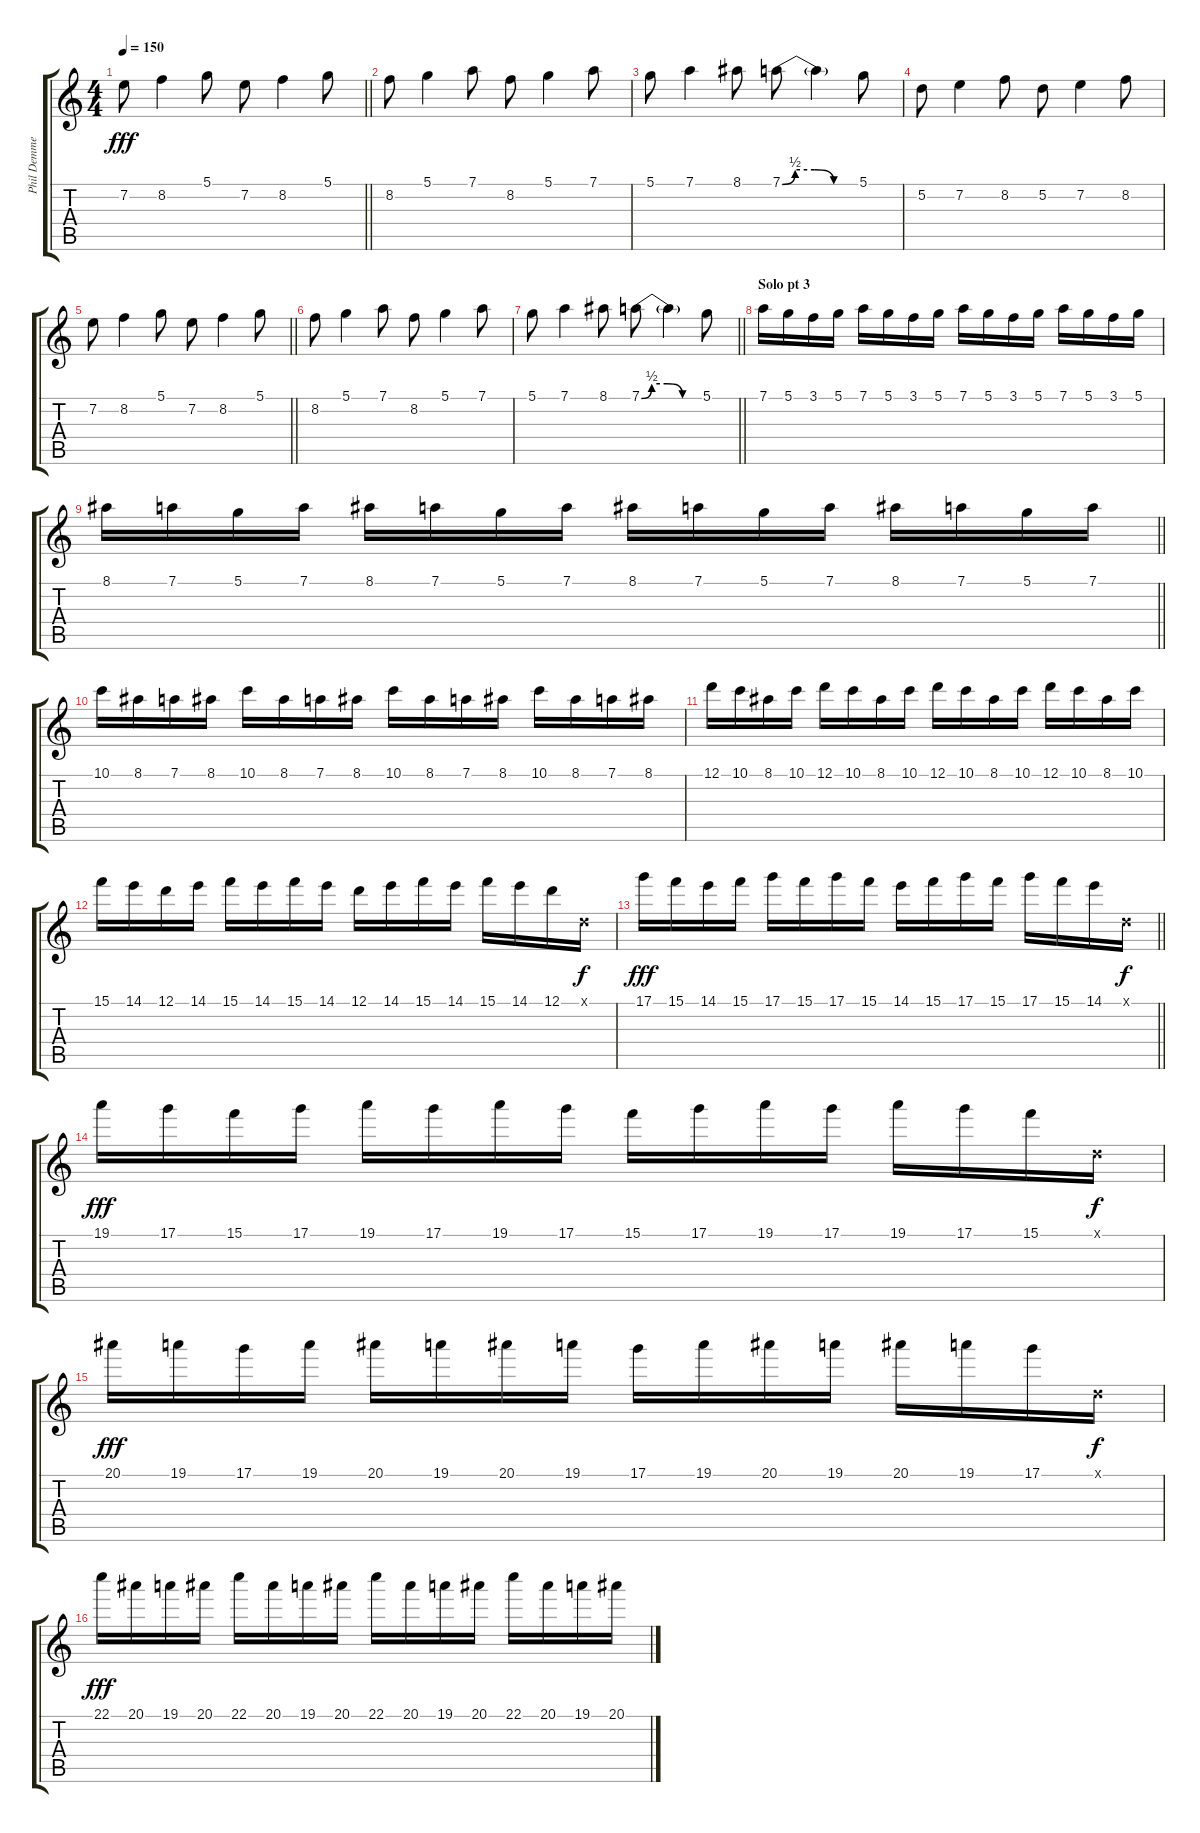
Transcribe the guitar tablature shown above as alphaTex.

\track ("Phil Demmel" "Phil Demme") {instrument distortionguitar}
\staff {score tabs}
\tuning (D4 A3 F3 C3 G2 C2) {hide}
\ts (4 4)
\tempo 150
\clef g2
\barLineRight lightlight
\ks c
7.2.8{dy fff} 8.2.4 5.1.8 7.2.8 8.2.4 5.1.8 |
8.2.8 5.1.4 7.1.8 8.2.8 5.1.4 7.1.8 |
5.1.8 7.1.4 8.1.8 7.1{be (custom 0 0 10 2 25 2 40 0 60 0)}.8 7.1{t}.4 5.1.8 |
5.2.8 7.2.4 8.2.8 5.2.8 7.2.4 8.2.8 |
\barLineRight lightlight
7.2.8 8.2.4 5.1.8 7.2.8 8.2.4 5.1.8 |
8.2.8 5.1.4 7.1.8 8.2.8 5.1.4 7.1.8 |
\barLineRight lightlight
5.1.8 7.1.4 8.1.8 7.1{be (custom 0 0 10 2 25 2 40 0 60 0)}.8 7.1{t}.4 5.1.8 |
\section ("" "Solo pt 3")
7.1.16 5.1.16 3.1.16 5.1.16 7.1.16 5.1.16 3.1.16 5.1.16 7.1.16 5.1.16 3.1.16 5.1.16 7.1.16 5.1.16 3.1.16 5.1.16 |
\barLineRight lightlight
8.1.16 7.1.16 5.1.16 7.1.16 8.1.16 7.1.16 5.1.16 7.1.16 8.1.16 7.1.16 5.1.16 7.1.16 8.1.16 7.1.16 5.1.16 7.1.16 |
\section ("" "")
10.1.16 8.1.16 7.1.16 8.1.16 10.1.16 8.1.16 7.1.16 8.1.16 10.1.16 8.1.16 7.1.16 8.1.16 10.1.16 8.1.16 7.1.16 8.1.16 |
12.1.16 10.1.16 8.1.16 10.1.16 12.1.16 10.1.16 8.1.16 10.1.16 12.1.16 10.1.16 8.1.16 10.1.16 12.1.16 10.1.16 8.1.16 10.1.16 |
15.1.16 14.1.16 12.1.16 14.1.16 15.1.16 14.1.16 15.1.16 14.1.16 12.1.16 14.1.16 15.1.16 14.1.16 15.1.16 14.1.16 12.1.16 0.1{x}.16{dy f} |
\barLineRight lightlight
17.1.16{dy fff} 15.1.16 14.1.16 15.1.16 17.1.16 15.1.16 17.1.16 15.1.16 14.1.16 15.1.16 17.1.16 15.1.16 17.1.16 15.1.16 14.1.16 0.1{x}.16{dy f} |
19.1.16{dy fff} 17.1.16 15.1.16 17.1.16 19.1.16 17.1.16 19.1.16 17.1.16 15.1.16 17.1.16 19.1.16 17.1.16 19.1.16 17.1.16 15.1.16 0.1{x}.16{dy f} |
20.1.16{dy fff} 19.1.16 17.1.16 19.1.16 20.1.16 19.1.16 20.1.16 19.1.16 17.1.16 19.1.16 20.1.16 19.1.16 20.1.16 19.1.16 17.1.16 0.1{x}.16{dy f} |
22.1.16{dy fff} 20.1.16 19.1.16 20.1.16 22.1.16 20.1.16 19.1.16 20.1.16 22.1.16 20.1.16 19.1.16 20.1.16 22.1.16 20.1.16 19.1.16 20.1.16
